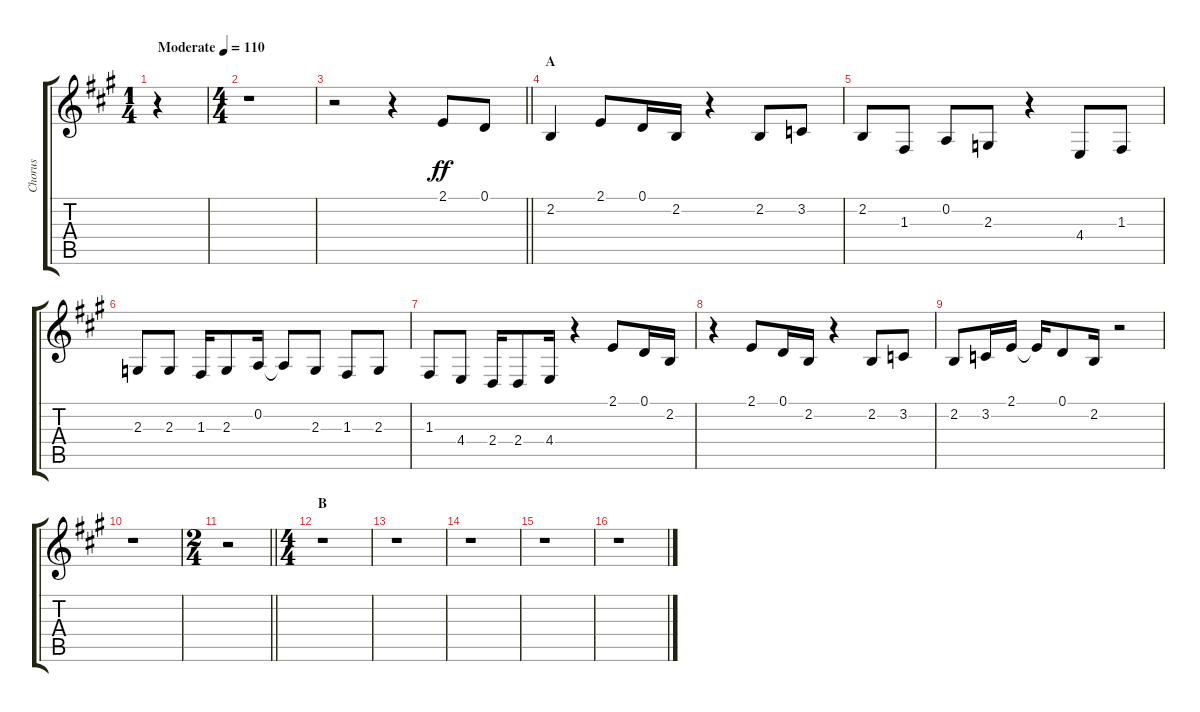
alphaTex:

\track ("Chorus" "Chorus") {instrument voiceoohs}
\staff {score tabs}
\tuning (D4 A3 F3 C3 G2 D2) {hide}
\ts (1 4)
\tempo (110 "Moderate")
\clef g2
\ks a
r.4{dy ff instrument voiceoohs} |
\ts (4 4)
r.1 |
\barLineRight lightlight
r.2 r.4 2.1.8 0.1.8 |
\section ("" "A")
2.2.4 2.1.8 0.1.16 2.2.16 r.4 2.2.8 3.2.8 |
2.2.8 1.3.8 0.2.8 2.3.8 r.4 4.4.8 1.3.8 |
2.3.8 2.3.8 1.3.16 2.3.8 0.2.16 0.2{t}.8 2.3.8 1.3.8 2.3.8 |
1.3.8 4.4.8 2.4.16 2.4.8 4.4.16 r.4 2.1.8 0.1.16 2.2.16 |
r.4 2.1.8 0.1.16 2.2.16 r.4 2.2.8 3.2.8 |
2.2.8 3.2.16 2.1.16 2.1{t}.16 0.1.8 2.2.16 r.2 |
r.1 |
\ts (2 4)
\barLineRight lightlight
r.2 |
\ts (4 4)
\section ("" "B")
r.1 |
r.1 |
r.1 |
r.1 |
r.1
